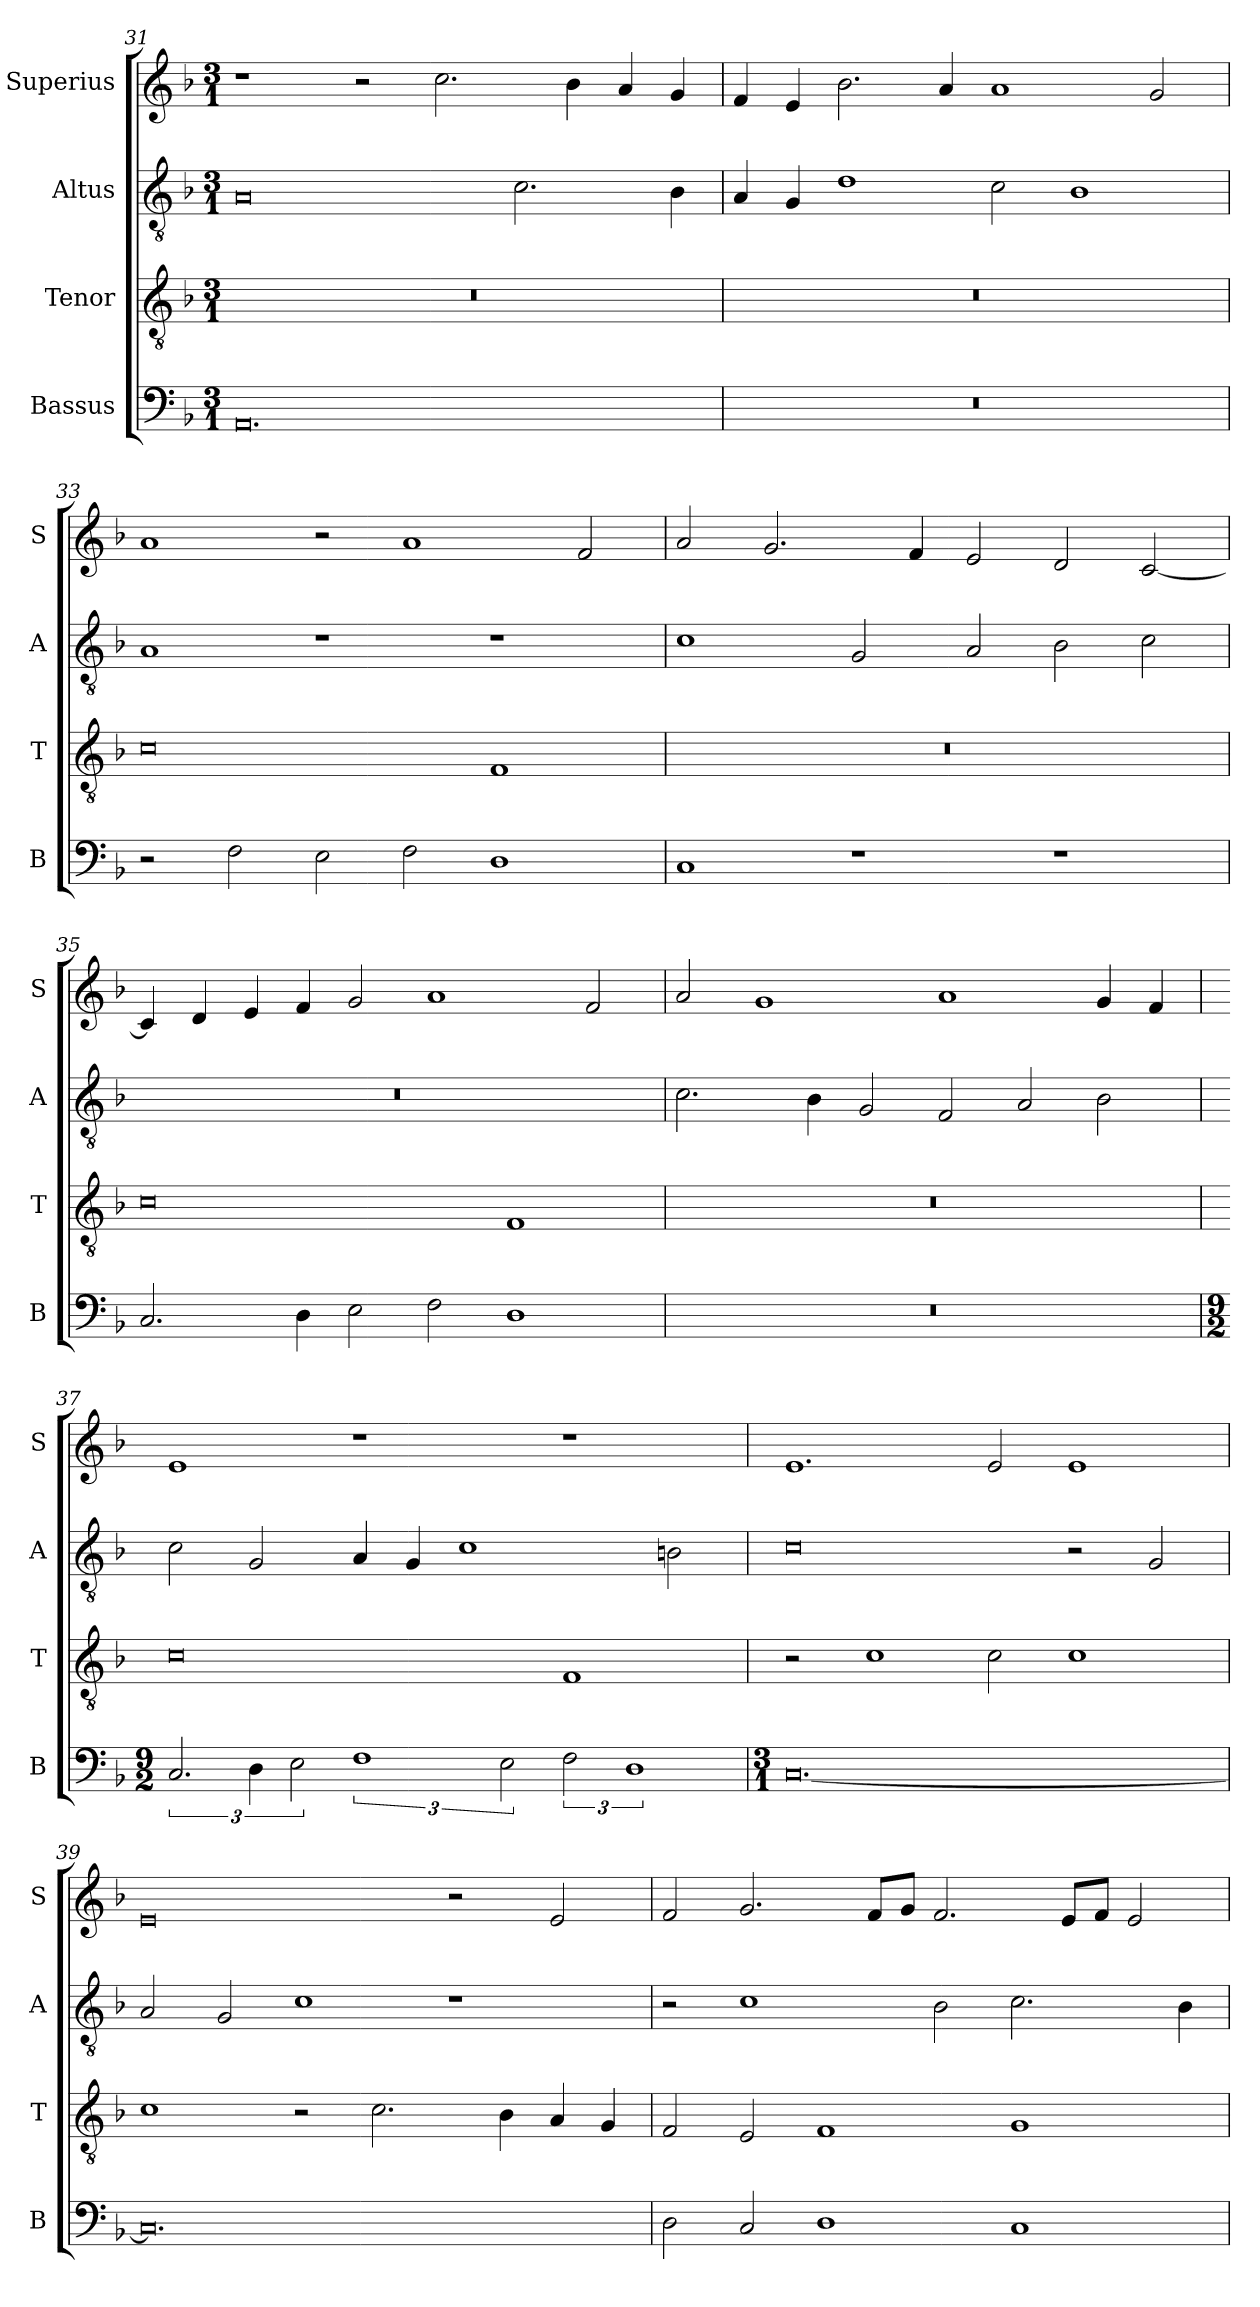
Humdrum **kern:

**kern	**kern	**kern	**kern
*part4	*part3	*part2	*part1
*staff4	*staff3	*staff2	*staff1
*I"Bassus	*I"Tenor	*I"Altus	*I"Superius
*I'B	*I'T	*I'A	*I'S
*clefF4	*clefGv2	*clefGv2	*clefG2
*k[b-]	*k[b-]	*k[b-]	*k[b-]
*M3/1	*M3/1	*M3/1	*M3/1
=31	=31	=31	=31
0.AA	0.r	0A	1r
.	.	.	2r
.	.	.	2.cc\
.	.	2.c\	.
.	.	.	4b-\
.	.	.	4a/
.	.	4B-\	4g/
=32	=32	=32	=32
0.r	0.r	4A/	4f/
.	.	4G/	4e/
.	.	1d	2.b-\
.	.	.	4a/
.	.	2c\	1a
.	.	1B-	.
.	.	.	2g/
=33	=33	=33	=33
2r	0c	1A	1a
2F\	.	.	.
2E\	.	1r	2r
2F\	.	.	1a
1D	1F	1r	.
.	.	.	2f/
=34	=34	=34	=34
1C	0.r	1c	2a/
.	.	.	2.g/
1r	.	2G/	.
.	.	.	4f/
.	.	2A/	2e/
1r	.	2B-\	2d/
.	.	2c\	[2c/
=35	=35	=35	=35
2.C/	0c	0.r	4c/]
.	.	.	4d/
.	.	.	4e/
4D\	.	.	4f/
2E\	.	.	2g/
2F\	.	.	1a
1D	1F	.	.
.	.	.	2f/
=36	=36	=36	=36
0.r	0.r	2.c\	2a/
.	.	.	1g
.	.	4B-\	.
.	.	2G/	.
.	.	2F/	1a
.	.	2A/	.
.	.	2B-\	4g/
.	.	.	4f/
=37	=37	=37	=37
*M9/2	*	*	*
3.C/	0c	2c\	1e
6D\	.	2G/	.
3E\	.	.	.
3%2F	.	4A/	1r
.	.	4G/	.
.	.	1c	.
3E\	.	.	.
3F\	1F	.	1r
3%2D	.	.	.
.	.	2Bn\	.
=38	=38	=38	=38
*M3/1	*	*	*
[0.C	2r	0c	1.e
.	1c	.	.
.	2c\	.	2e/
.	1c	2r	1e
.	.	2G/	.
=39	=39	=39	=39
0.C]	1c	2A/	0e
.	.	2G/	.
.	2r	1c	.
.	2.c\	.	.
.	.	1r	2r
.	4B-\	.	.
.	4A/	.	2e/
.	4G/	.	.
=40	=40	=40	=40
2D\	2F/	2r	2f/
2C/	2E/	1c	2.g/
1D	1F	.	.
.	.	.	8f/L
.	.	.	8g/J
.	.	2B-\	2.f/
1C	1G	2.c\	.
.	.	.	8e/L
.	.	.	8f/J
.	.	.	2e/
.	.	4B-\	.
=	=	=	=
*-	*-	*-	*-
